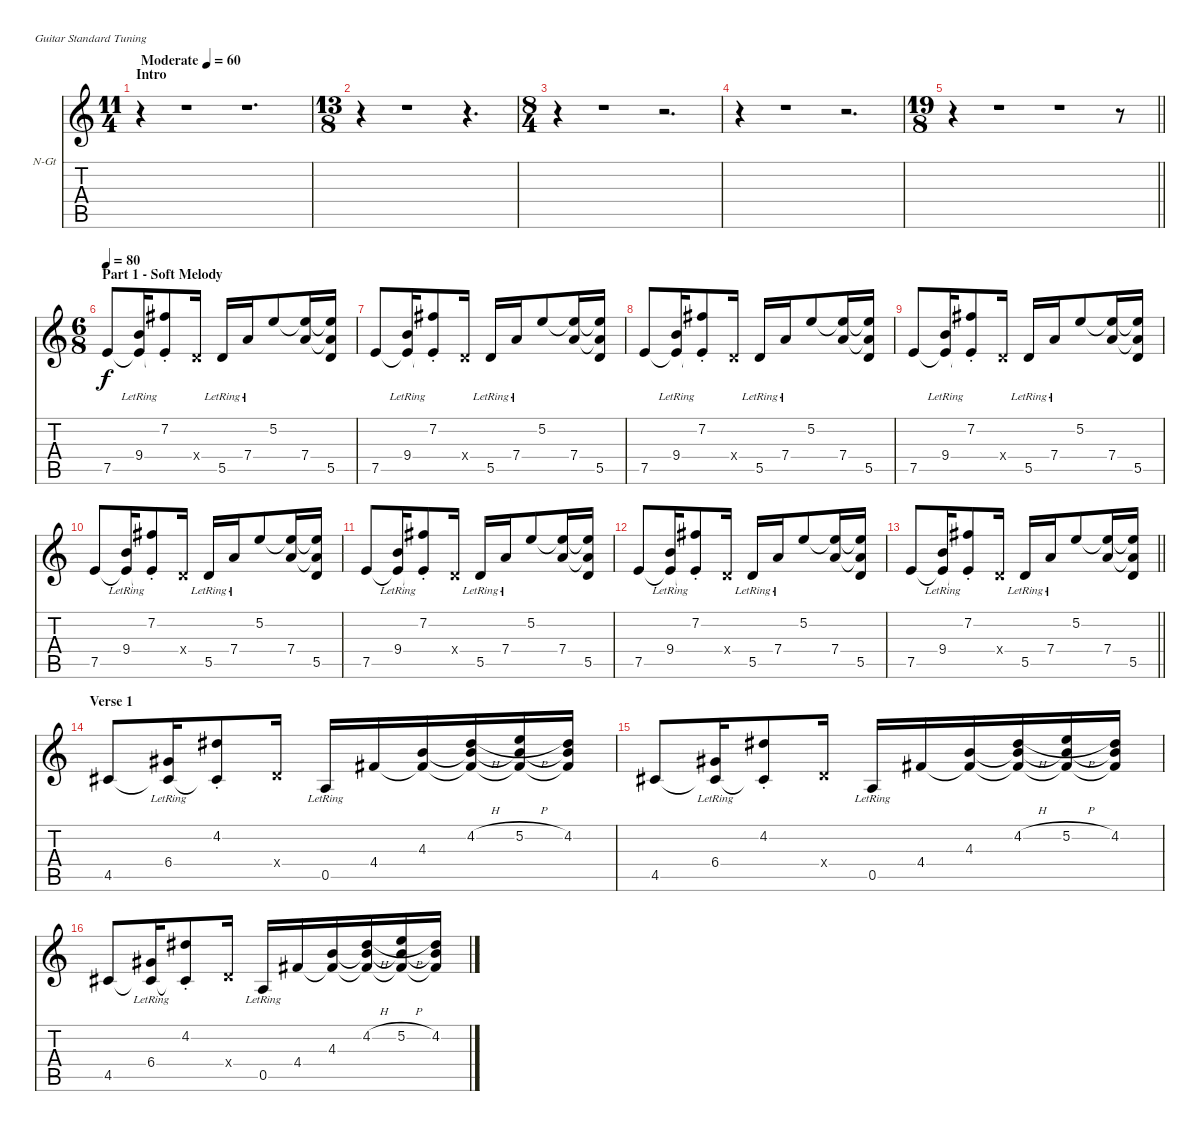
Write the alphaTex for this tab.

\bracketExtendMode nobrackets
\firstSystemTrackNameOrientation horizontal
\otherSystemsTrackNameOrientation horizontal
\track ("Fredrik Akesson - Acoustic" "N-Gt") {instrument acousticguitarnylon}
\staff {score tabs}
\tuning (E4 B3 G3 D3 A2 E2)
\ts (11 4)
\beaming (8 6 6 6 4)
\section ("" "Intro")
\tempo (60 "Moderate")
\clef g2
\ks c
r.4{dy f instrument acousticguitarnylon} r.1 r.1{d} |
\ts (13 8)
\beaming (8 13)
r.4 r.1 r.4{d} |
\ts (8 4)
\beaming (8 4 4 4 4)
r.4 r.1 r.2{d} |
r.4 r.1 r.2{d} |
\ts (19 8)
\beaming (8 19)
\barLineRight lightlight
r.4 r.1 r.1 r.8 |
\ts (6 8)
\beaming (8 3 3)
\section ("" "Part 1 - Soft Melody")
\tempo 80
7.5.8 (9.4{lr} 7.5{t}).16 (7.2{st} 7.5{t}).8 0.4{x}.16 5.5{lr}.16 7.4{lr}.16 5.2.8 (5.2{t} 7.4).16 (5.2{t} 7.4{t} 5.5).16 |
7.5.8 (9.4{lr} 7.5{t}).16 (7.2{st} 7.5{t}).8 0.4{x}.16 5.5{lr}.16 7.4{lr}.16 5.2.8 (5.2{t} 7.4).16 (5.2{t} 7.4{t} 5.5).16 |
7.5.8 (9.4{lr} 7.5{t}).16 (7.2{st} 7.5{t}).8 0.4{x}.16 5.5{lr}.16 7.4{lr}.16 5.2.8 (5.2{t} 7.4).16 (5.2{t} 7.4{t} 5.5).16 |
7.5.8 (9.4{lr} 7.5{t}).16 (7.2{st} 7.5{t}).8 0.4{x}.16 5.5{lr}.16 7.4{lr}.16 5.2.8 (5.2{t} 7.4).16 (5.2{t} 7.4{t} 5.5).16 |
7.5.8 (9.4{lr} 7.5{t}).16 (7.2{st} 7.5{t}).8 0.4{x}.16 5.5{lr}.16 7.4{lr}.16 5.2.8 (5.2{t} 7.4).16 (5.2{t} 7.4{t} 5.5).16 |
7.5.8 (9.4{lr} 7.5{t}).16 (7.2{st} 7.5{t}).8 0.4{x}.16 5.5{lr}.16 7.4{lr}.16 5.2.8 (5.2{t} 7.4).16 (5.2{t} 7.4{t} 5.5).16 |
7.5.8 (9.4{lr} 7.5{t}).16 (7.2{st} 7.5{t}).8 0.4{x}.16 5.5{lr}.16 7.4{lr}.16 5.2.8 (5.2{t} 7.4).16 (5.2{t} 7.4{t} 5.5).16 |
\barLineRight lightlight
7.5.8 (9.4{lr} 7.5{t}).16 (7.2{st} 7.5{t}).8 0.4{x}.16 5.5{lr}.16 7.4{lr}.16 5.2.8 (5.2{t} 7.4).16 (5.2{t} 7.4{t} 5.5).16 |
\section ("" "Verse 1")
4.5.8 (6.4{lr} 4.5{t}).16 (4.2{st} 4.5{t}).8 0.4{x}.16 0.5{lr}.16 4.4.16 (4.3 4.4{t}).16 (4.2{h} 4.3{t} 4.4{t}).16 (5.2{h} 4.3{t} 4.4{t}).16 (4.2 4.3{t} 4.4{t}).16 |
4.5.8 (6.4{lr} 4.5{t}).16 (4.2{st} 4.5{t}).8 0.4{x}.16 0.5{lr}.16 4.4.16 (4.3 4.4{t}).16 (4.2{h} 4.3{t} 4.4{t}).16 (5.2{h} 4.3{t} 4.4{t}).16 (4.2 4.3{t} 4.4{t}).16 |
4.5.8 (6.4{lr} 4.5{t}).16 (4.2{st} 4.5{t}).8 0.4{x}.16 0.5{lr}.16 4.4.16 (4.3 4.4{t}).16 (4.2{h} 4.3{t} 4.4{t}).16 (5.2{h} 4.3{t} 4.4{t}).16 (4.2 4.3{t} 4.4{t}).16
